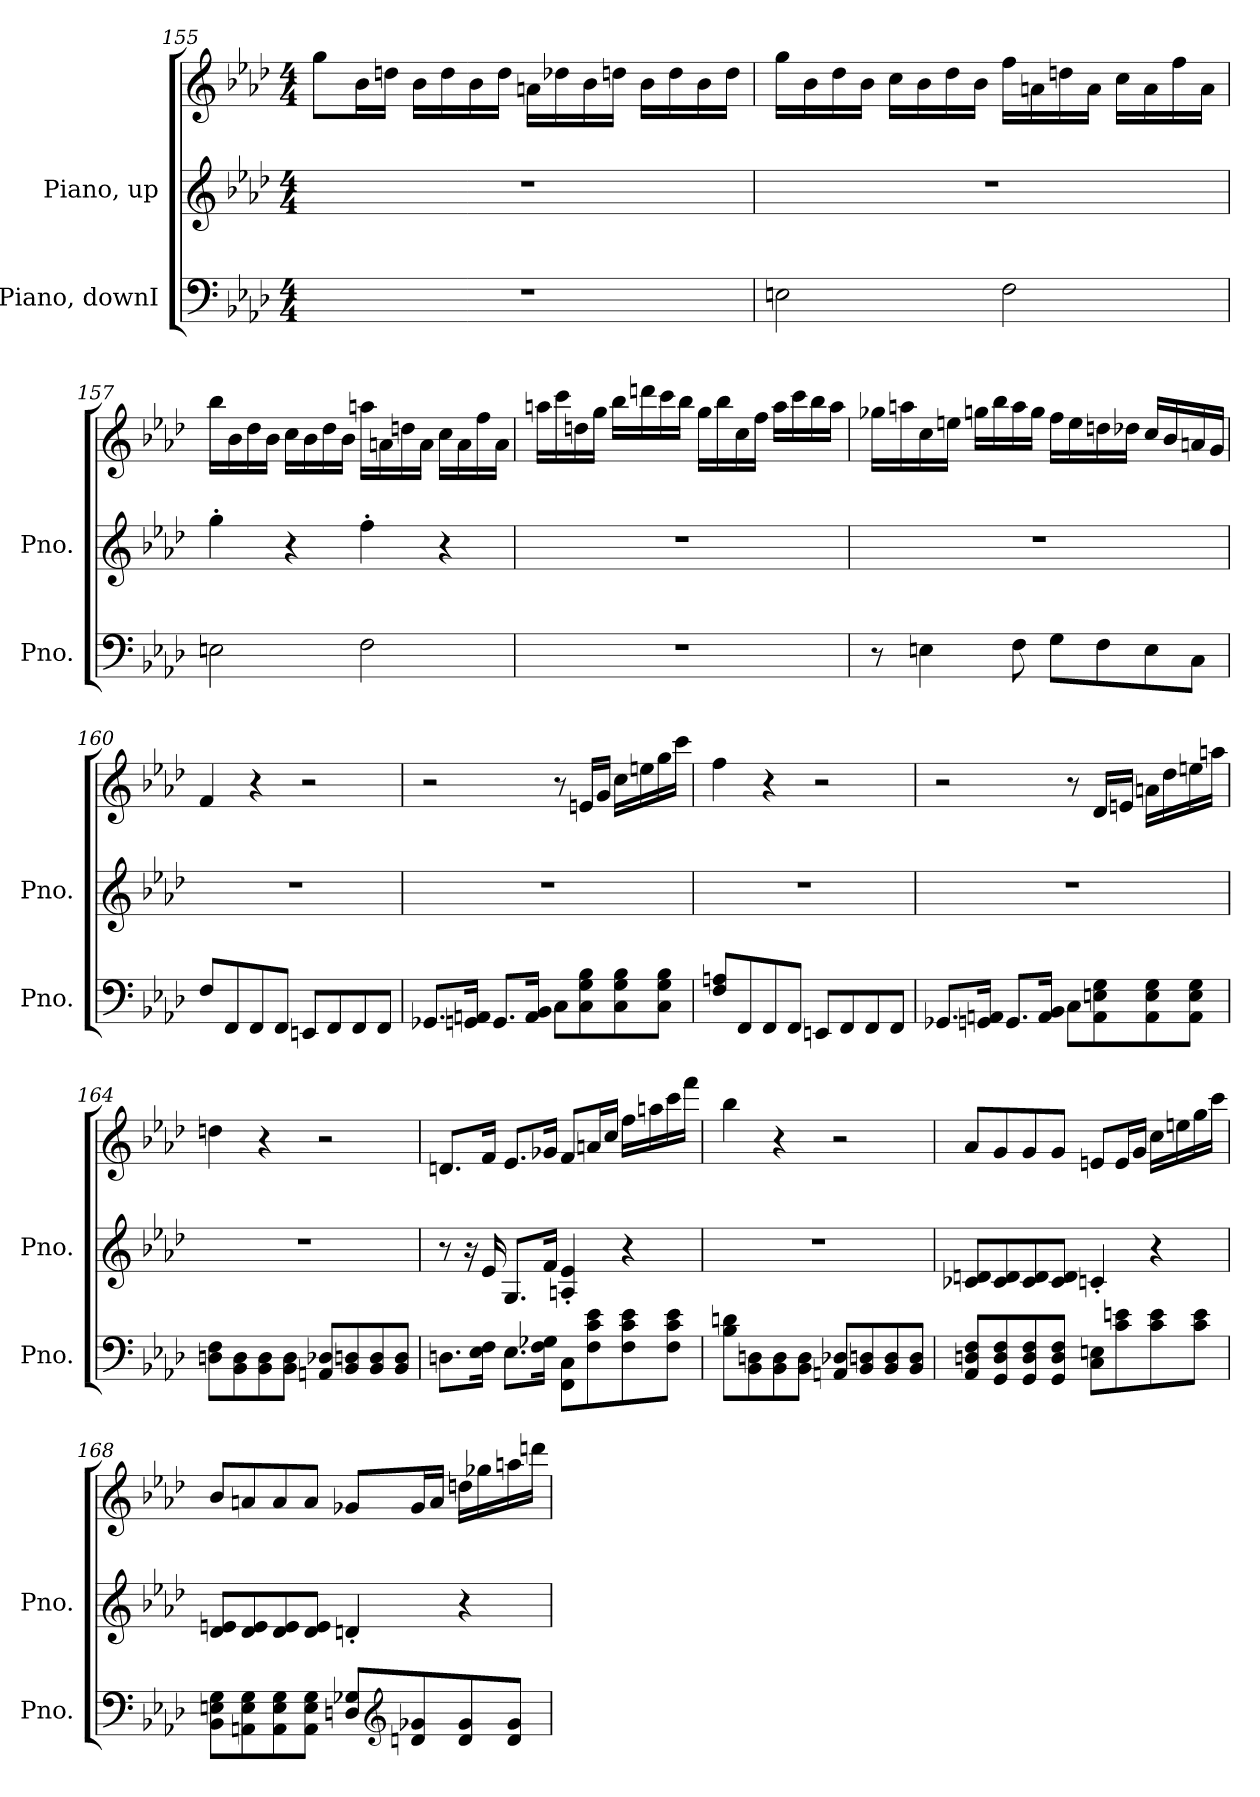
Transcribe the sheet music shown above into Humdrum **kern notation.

**kern	**kern	**kern
*part2	*part1	*part1
*staff3	*staff2	*staff1
*I"Piano, downI	*I"Piano, up	*
*I'Pno.	*I'Pno.	*
!!LO:LB:g=z
*clefF4	*clefG2	*clefG2
*k[b-e-a-d-]	*k[b-e-a-d-]	*k[b-e-a-d-]
*M4/4	*M4/4	*M4/4
=155	=155	=155
1r	1r	8gg\L
.	.	16b-\L
.	.	16ddn\JJ
.	.	16b-\LL
.	.	16dd\
.	.	16b-\
.	.	16dd\JJ
.	.	16an\LL
.	.	16dd-X\
.	.	16b-\
.	.	16ddn\JJ
.	.	16b-\LL
.	.	16dd\
.	.	16b-\
.	.	16dd\JJ
=156	=156	=156
2En\	1r	16gg\LL
.	.	16b-\
.	.	16dd-\
.	.	16b-\JJ
.	.	16cc\LL
.	.	16b-\
.	.	16dd-\
.	.	16b-\JJ
2F\	.	16ff\LL
.	.	16an\
.	.	16ddn\
.	.	16a\JJ
.	.	16cc\LL
.	.	16a\
.	.	16ff\
.	.	16a\JJ
!!LO:LB:g=z
=157	=157	=157
2En\	4gg'\	16bb-\LL
.	.	16b-\
.	.	16dd-\
.	.	16b-\JJ
.	4r	16cc\LL
.	.	16b-\
.	.	16dd-\
.	.	16b-\JJ
2F\	4ff'\	16aan\LL
.	.	16an\
.	.	16ddn\
.	.	16a\JJ
.	4r	16cc\LL
.	.	16a\
.	.	16ff\
.	.	16a\JJ
=158	=158	=158
1r	1r	16aan\LL
.	.	16ccc\
.	.	16ddn\
.	.	16gg\JJ
.	.	16bb-\LL
.	.	16dddn\
.	.	16ccc\
.	.	16bb-\JJ
.	.	16gg\LL
.	.	16bb-\
.	.	16cc\
.	.	16ff\JJ
.	.	16aa\LL
.	.	16ccc\
.	.	16bb-\
.	.	16aa\JJ
!!LO:LB:g=z
=159	=159	=159
8r	1r	16gg-X\LL
.	.	16aan\
4En\	.	16cc\
.	.	16een\JJ
.	.	16ggn\LL
.	.	16bb-\
8F\	.	16aa\
.	.	16gg\JJ
8G\L	.	16ff\LL
.	.	16ee\
8F\	.	16ddn\
.	.	16dd-X\JJ
8E\	.	16cc/LL
.	.	16b-/
8C\J	.	16an/
.	.	16g/JJ
=160	=160	=160
8F/L	1r	4f/
8FF/	.	.
8FF/	.	4r
8FF/J	.	.
8EEn/L	.	2r
8FF/	.	.
8FF/	.	.
8FF/J	.	.
!!LO:PB:g=z
=161	=161	=161
8.GG-X/L	1r	2r
16GGn/ 16AAn/Jk	.	.
8.GG/L	.	.
16AA/ 16BB-/Jk	.	.
8C\L	.	8r
8C\ 8G\ 8B-\	.	16en/LL
.	.	16g/JJ
8C\ 8G\ 8B-\	.	16cc\LL
.	.	16een\
8C\ 8G\ 8B-\J	.	16gg\
.	.	16ccc\JJ
=162	=162	=162
8F/ 8An/L	1r	4ff\
8FF/	.	.
8FF/	.	4r
8FF/J	.	.
8EEn/L	.	2r
8FF/	.	.
8FF/	.	.
8FF/J	.	.
!!LO:LB:g=z
=163	=163	=163
8.GG-X/L	1r	2r
16GGn/ 16AAn/Jk	.	.
8.GG/L	.	.
16AA/ 16BB-/Jk	.	.
8C\L	.	8r
8AA\ 8En\ 8G\	.	16d-/LL
.	.	16en/JJ
8AA\ 8E\ 8G\	.	16an\LL
.	.	16dd-\
8AA\ 8E\ 8G\J	.	16een\
.	.	16aan\JJ
=164	=164	=164
8Dn\ 8F\L	1r	4ddn\
8BB-\ 8D\	.	.
8BB-\ 8D\	.	4r
8BB-\ 8D\J	.	.
8AAn/ 8D-X/L	.	2r
8BB-/ 8Dn/	.	.
8BB-/ 8D/	.	.
8BB-/ 8D/J	.	.
!!LO:LB:g=z
=165	=165	=165
8.Dn\L	8r	8.dn/L
.	16r	.
16E-\ 16F\Jk	16e-/	16f/Jk
8.E-\L	8.G/L	8.e-/L
16F\ 16G-X\Jk	16f/Jk	16g-X/Jk
8FF\ 8C\L	4An/' 4e-/'	8f/L
8F\ 8c\ 8e-\	.	16an/L
.	.	16cc/JJ
8F\ 8c\ 8e-\	4r	16ff\LL
.	.	16aan\
8F\ 8c\ 8e-\J	.	16ccc\
.	.	16fff\JJ
=166	=166	=166
8B-\ 8dn\L	1r	4bb-\
8BB-\ 8Dn\	.	.
8BB-\ 8D\	.	4r
8BB-\ 8D\J	.	.
8AAn/ 8D-X/L	.	2r
8BB-/ 8Dn/	.	.
8BB-/ 8D/	.	.
8BB-/ 8D/J	.	.
!!LO:LB:g=z
=167	=167	=167
8AA-/ 8Dn/ 8F/L	8c-X/ 8dn/L	8a-/L
8GG/ 8D/ 8F/	8c-/ 8d/	8g/
8GG/ 8D/ 8F/	8c-/ 8d/	8g/
8GG/ 8D/ 8F/J	8c-/ 8d/J	8g/J
8C\ 8En\L	4cn'/	8en/L
8c\ 8en\	.	16e/L
.	.	16g/JJ
8c\ 8e\	4r	16cc\LL
.	.	16een\
8c\ 8e\J	.	16gg\
.	.	16ccc\JJ
=168	=168	=168
8BB-\ 8En\ 8G\L	8d-/ 8en/L	8b-/L
8AAn\ 8E\ 8G\	8d-/ 8e/	8an/
8AA\ 8E\ 8G\	8d-/ 8e/	8a/
8AA\ 8E\ 8G\J	8d-/ 8e/J	8a/J
8Dn/ 8G-X/L	4dn'/	8g-X/L
*clefG2	*	*
8dn/ 8g-X/	.	16g-/L
.	.	16a/JJ
8d/ 8g-/	4r	16ddn\LL
.	.	16gg-X\
8d/ 8g-/J	.	16aan\
.	.	16dddn\JJ
=	=	=
*-	*-	*-
